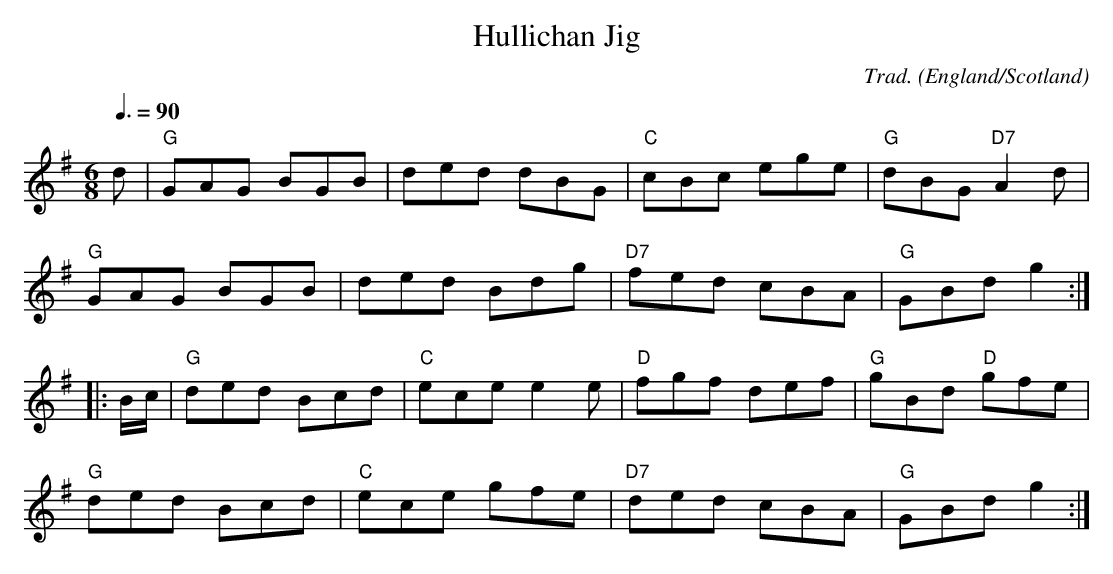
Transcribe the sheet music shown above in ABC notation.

X:1
T:Hullichan Jig
C:Trad.
O:England/Scotland
M:6/8
L:1/8
Q:3/8=90
K:G
d|"G"GAG BGB|ded dBG|"C"cBc ege|"G"dBG "D7"A2d|
"G"GAG BGB|ded Bdg|"D7"fed cBA|"G"GBd g2:|
|:B/2c/2|"G"ded Bcd|"C"ece e2e|"D"fgf def|"G"gBd "D"gfe|
"G"ded Bcd|"C"ece gfe|"D7"ded cBA|"G"GBd g2:|
